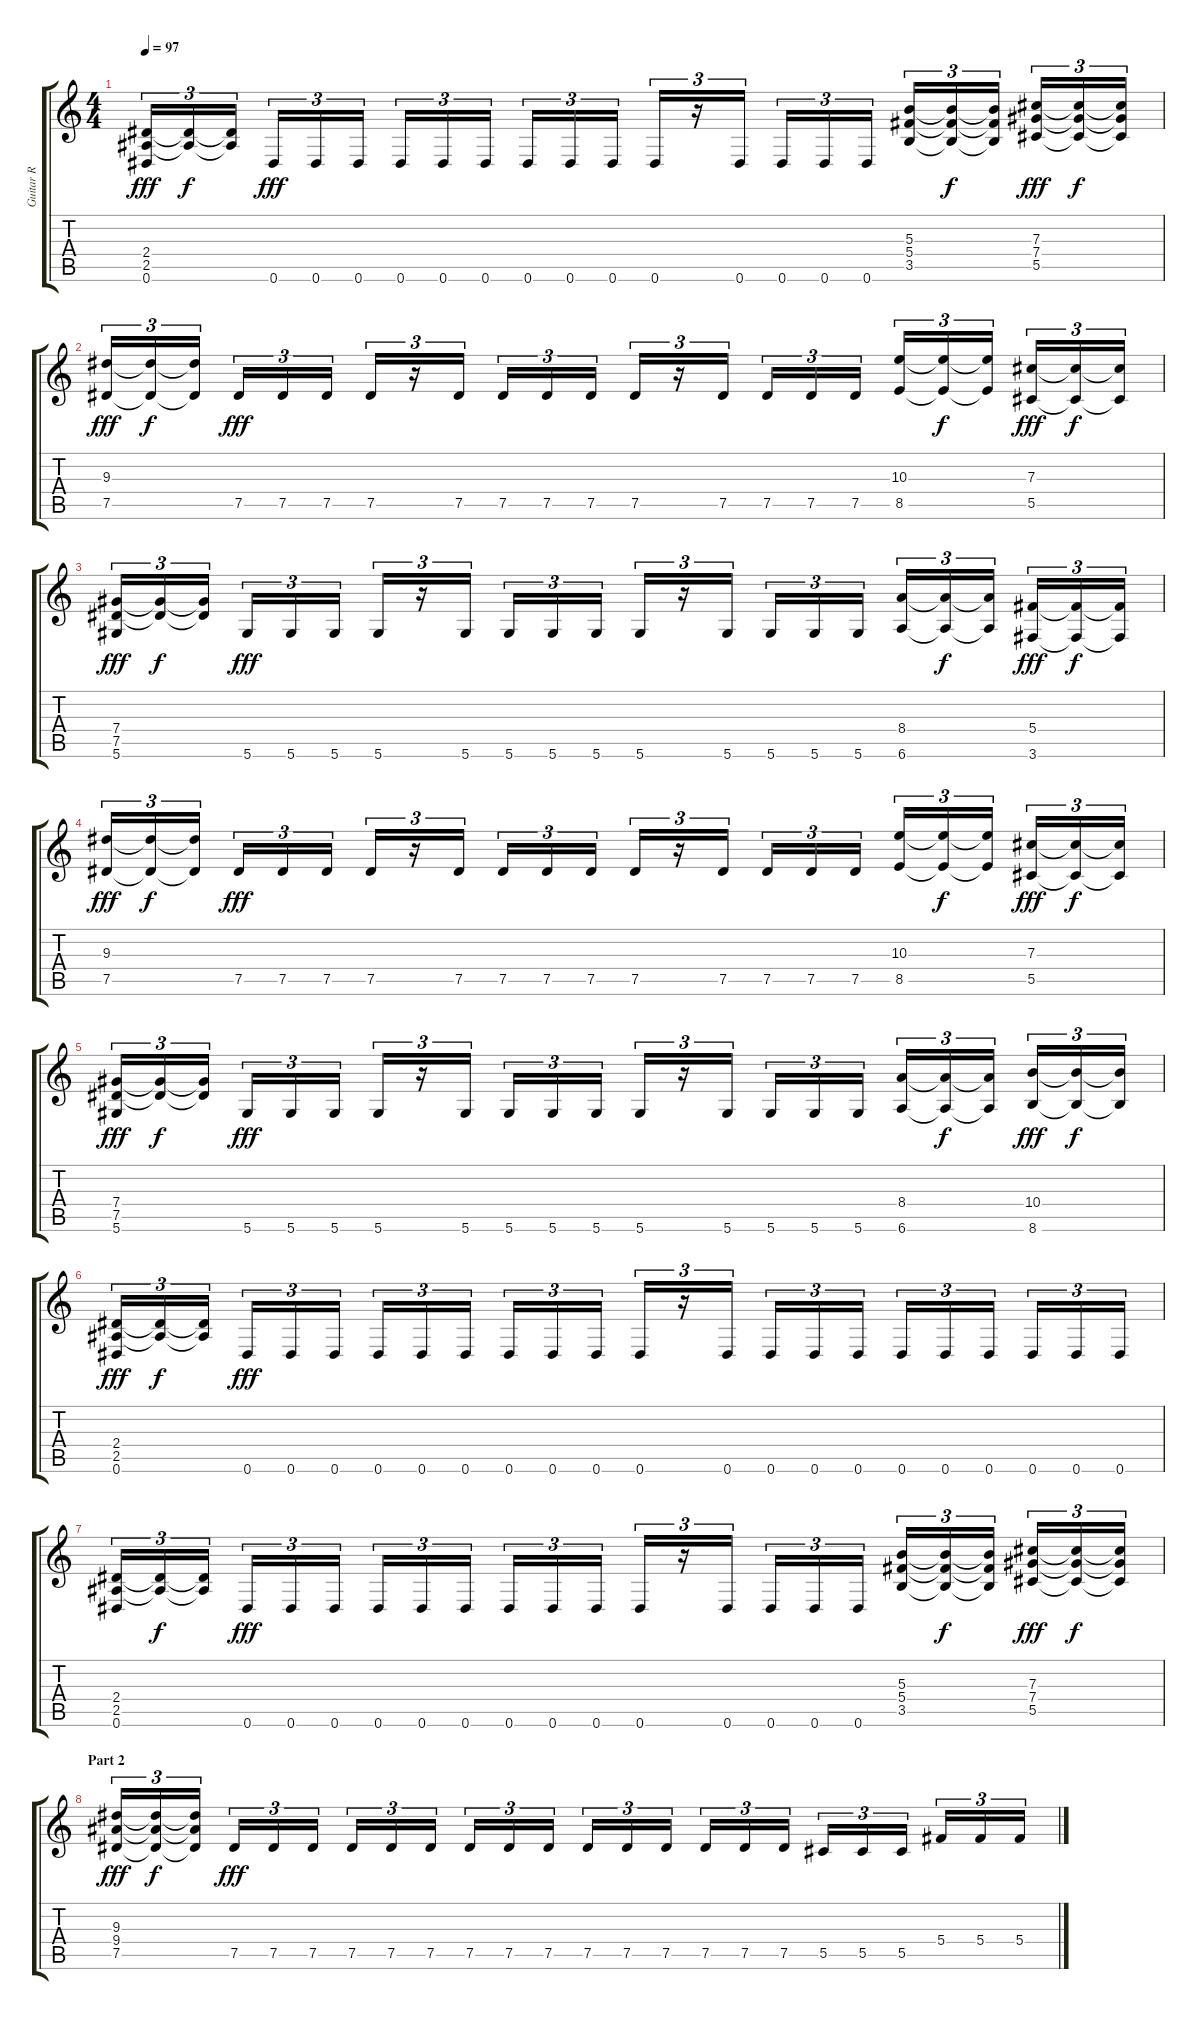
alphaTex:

\track ("Guitar R" "Guitar R") {instrument distortionguitar}
\staff {score tabs}
\tuning (Eb4 Bb3 Gb3 Db3 Ab2 Eb2) {hide}
\ts (4 4)
\tempo 97
\clef g2
\ks c
(2.4 2.5 0.6).16{tu (3 2) dy fff} (2.4{t} 2.5{t}).16{tu (3 2) dy f} (2.4{t} 2.5{t}).16{tu (3 2)} 0.6.16{tu (3 2) dy fff} 0.6.16{tu (3 2)} 0.6.16{tu (3 2)} 0.6.16{tu (3 2)} 0.6.16{tu (3 2)} 0.6.16{tu (3 2)} 0.6.16{tu (3 2)} 0.6.16{tu (3 2)} 0.6.16{tu (3 2)} 0.6.16{tu (3 2)} r.16{tu (3 2)} 0.6.16{tu (3 2)} 0.6.16{tu (3 2)} 0.6.16{tu (3 2)} 0.6.16{tu (3 2)} (5.3 5.4 3.5).16{tu (3 2)} (5.3{t} 5.4{t} 3.5{t}).16{tu (3 2) dy f} (5.3{t} 5.4{t} 3.5{t}).16{tu (3 2)} (7.3 7.4 5.5).16{tu (3 2) dy fff} (7.3{t} 7.4{t} 5.5{t}).16{tu (3 2) dy f} (7.3{t} 7.4{t} 5.5{t}).16{tu (3 2)} |
(9.3 7.5).16{tu (3 2) dy fff} (9.3{t} 7.5{t}).16{tu (3 2) dy f} (9.3{t} 7.5{t}).16{tu (3 2)} 7.5.16{tu (3 2) dy fff} 7.5.16{tu (3 2)} 7.5.16{tu (3 2)} 7.5.16{tu (3 2)} r.16{tu (3 2)} 7.5.16{tu (3 2)} 7.5.16{tu (3 2)} 7.5.16{tu (3 2)} 7.5.16{tu (3 2)} 7.5.16{tu (3 2)} r.16{tu (3 2)} 7.5.16{tu (3 2)} 7.5.16{tu (3 2)} 7.5.16{tu (3 2)} 7.5.16{tu (3 2)} (10.3 8.5).16{tu (3 2)} (10.3{t} 8.5{t}).16{tu (3 2) dy f} (10.3{t} 8.5{t}).16{tu (3 2)} (7.3 5.5).16{tu (3 2) dy fff} (7.3{t} 5.5{t}).16{tu (3 2) dy f} (7.3{t} 5.5{t}).16{tu (3 2)} |
(7.4 7.5 5.6).16{tu (3 2) dy fff} (7.4{t} 7.5{t}).16{tu (3 2) dy f} (7.4{t} 7.5{t}).16{tu (3 2)} 5.6.16{tu (3 2) dy fff} 5.6.16{tu (3 2)} 5.6.16{tu (3 2)} 5.6.16{tu (3 2)} r.16{tu (3 2)} 5.6.16{tu (3 2)} 5.6.16{tu (3 2)} 5.6.16{tu (3 2)} 5.6.16{tu (3 2)} 5.6.16{tu (3 2)} r.16{tu (3 2)} 5.6.16{tu (3 2)} 5.6.16{tu (3 2)} 5.6.16{tu (3 2)} 5.6.16{tu (3 2)} (8.4 6.6).16{tu (3 2)} (8.4{t} 6.6{t}).16{tu (3 2) dy f} (8.4{t} 6.6{t}).16{tu (3 2)} (5.4 3.6).16{tu (3 2) dy fff} (5.4{t} 3.6{t}).16{tu (3 2) dy f} (5.4{t} 3.6{t}).16{tu (3 2)} |
(9.3 7.5).16{tu (3 2) dy fff} (9.3{t} 7.5{t}).16{tu (3 2) dy f} (9.3{t} 7.5{t}).16{tu (3 2)} 7.5.16{tu (3 2) dy fff} 7.5.16{tu (3 2)} 7.5.16{tu (3 2)} 7.5.16{tu (3 2)} r.16{tu (3 2)} 7.5.16{tu (3 2)} 7.5.16{tu (3 2)} 7.5.16{tu (3 2)} 7.5.16{tu (3 2)} 7.5.16{tu (3 2)} r.16{tu (3 2)} 7.5.16{tu (3 2)} 7.5.16{tu (3 2)} 7.5.16{tu (3 2)} 7.5.16{tu (3 2)} (10.3 8.5).16{tu (3 2)} (10.3{t} 8.5{t}).16{tu (3 2) dy f} (10.3{t} 8.5{t}).16{tu (3 2)} (7.3 5.5).16{tu (3 2) dy fff} (7.3{t} 5.5{t}).16{tu (3 2) dy f} (7.3{t} 5.5{t}).16{tu (3 2)} |
(7.4 7.5 5.6).16{tu (3 2) dy fff} (7.4{t} 7.5{t}).16{tu (3 2) dy f} (7.4{t} 7.5{t}).16{tu (3 2)} 5.6.16{tu (3 2) dy fff} 5.6.16{tu (3 2)} 5.6.16{tu (3 2)} 5.6.16{tu (3 2)} r.16{tu (3 2)} 5.6.16{tu (3 2)} 5.6.16{tu (3 2)} 5.6.16{tu (3 2)} 5.6.16{tu (3 2)} 5.6.16{tu (3 2)} r.16{tu (3 2)} 5.6.16{tu (3 2)} 5.6.16{tu (3 2)} 5.6.16{tu (3 2)} 5.6.16{tu (3 2)} (8.4 6.6).16{tu (3 2)} (8.4{t} 6.6{t}).16{tu (3 2) dy f} (8.4{t} 6.6{t}).16{tu (3 2)} (10.4 8.6).16{tu (3 2) dy fff} (10.4{t} 8.6{t}).16{tu (3 2) dy f} (10.4{t} 8.6{t}).16{tu (3 2)} |
(2.4 2.5 0.6).16{tu (3 2) dy fff} (2.4{t} 2.5{t}).16{tu (3 2) dy f} (2.4{t} 2.5{t}).16{tu (3 2)} 0.6.16{tu (3 2) dy fff} 0.6.16{tu (3 2)} 0.6.16{tu (3 2)} 0.6.16{tu (3 2)} 0.6.16{tu (3 2)} 0.6.16{tu (3 2)} 0.6.16{tu (3 2)} 0.6.16{tu (3 2)} 0.6.16{tu (3 2)} 0.6.16{tu (3 2)} r.16{tu (3 2)} 0.6.16{tu (3 2)} 0.6.16{tu (3 2)} 0.6.16{tu (3 2)} 0.6.16{tu (3 2)} 0.6.16{tu (3 2)} 0.6.16{tu (3 2)} 0.6.16{tu (3 2)} 0.6.16{tu (3 2)} 0.6.16{tu (3 2)} 0.6.16{tu (3 2)} |
(2.4 2.5 0.6).16{tu (3 2)} (2.4{t} 2.5{t}).16{tu (3 2) dy f} (2.4{t} 2.5{t}).16{tu (3 2)} 0.6.16{tu (3 2) dy fff} 0.6.16{tu (3 2)} 0.6.16{tu (3 2)} 0.6.16{tu (3 2)} 0.6.16{tu (3 2)} 0.6.16{tu (3 2)} 0.6.16{tu (3 2)} 0.6.16{tu (3 2)} 0.6.16{tu (3 2)} 0.6.16{tu (3 2)} r.16{tu (3 2)} 0.6.16{tu (3 2)} 0.6.16{tu (3 2)} 0.6.16{tu (3 2)} 0.6.16{tu (3 2)} (5.3 5.4 3.5).16{tu (3 2)} (5.3{t} 5.4{t} 3.5{t}).16{tu (3 2) dy f} (5.3{t} 5.4{t} 3.5{t}).16{tu (3 2)} (7.3 7.4 5.5).16{tu (3 2) dy fff} (7.3{t} 7.4{t} 5.5{t}).16{tu (3 2) dy f} (7.3{t} 7.4{t} 5.5{t}).16{tu (3 2)} |
\section ("" "Part 2")
(9.3 9.4 7.5).16{tu (3 2) dy fff} (9.3{t} 9.4{t} 7.5{t}).16{tu (3 2) dy f} (9.3{t} 9.4{t} 7.5{t}).16{tu (3 2)} 7.5.16{tu (3 2) dy fff} 7.5.16{tu (3 2)} 7.5.16{tu (3 2)} 7.5.16{tu (3 2)} 7.5.16{tu (3 2)} 7.5.16{tu (3 2)} 7.5.16{tu (3 2)} 7.5.16{tu (3 2)} 7.5.16{tu (3 2)} 7.5.16{tu (3 2)} 7.5.16{tu (3 2)} 7.5.16{tu (3 2)} 7.5.16{tu (3 2)} 7.5.16{tu (3 2)} 7.5.16{tu (3 2)} 5.5.16{tu (3 2)} 5.5.16{tu (3 2)} 5.5.16{tu (3 2)} 5.4.16{tu (3 2)} 5.4.16{tu (3 2)} 5.4.16{tu (3 2)}
